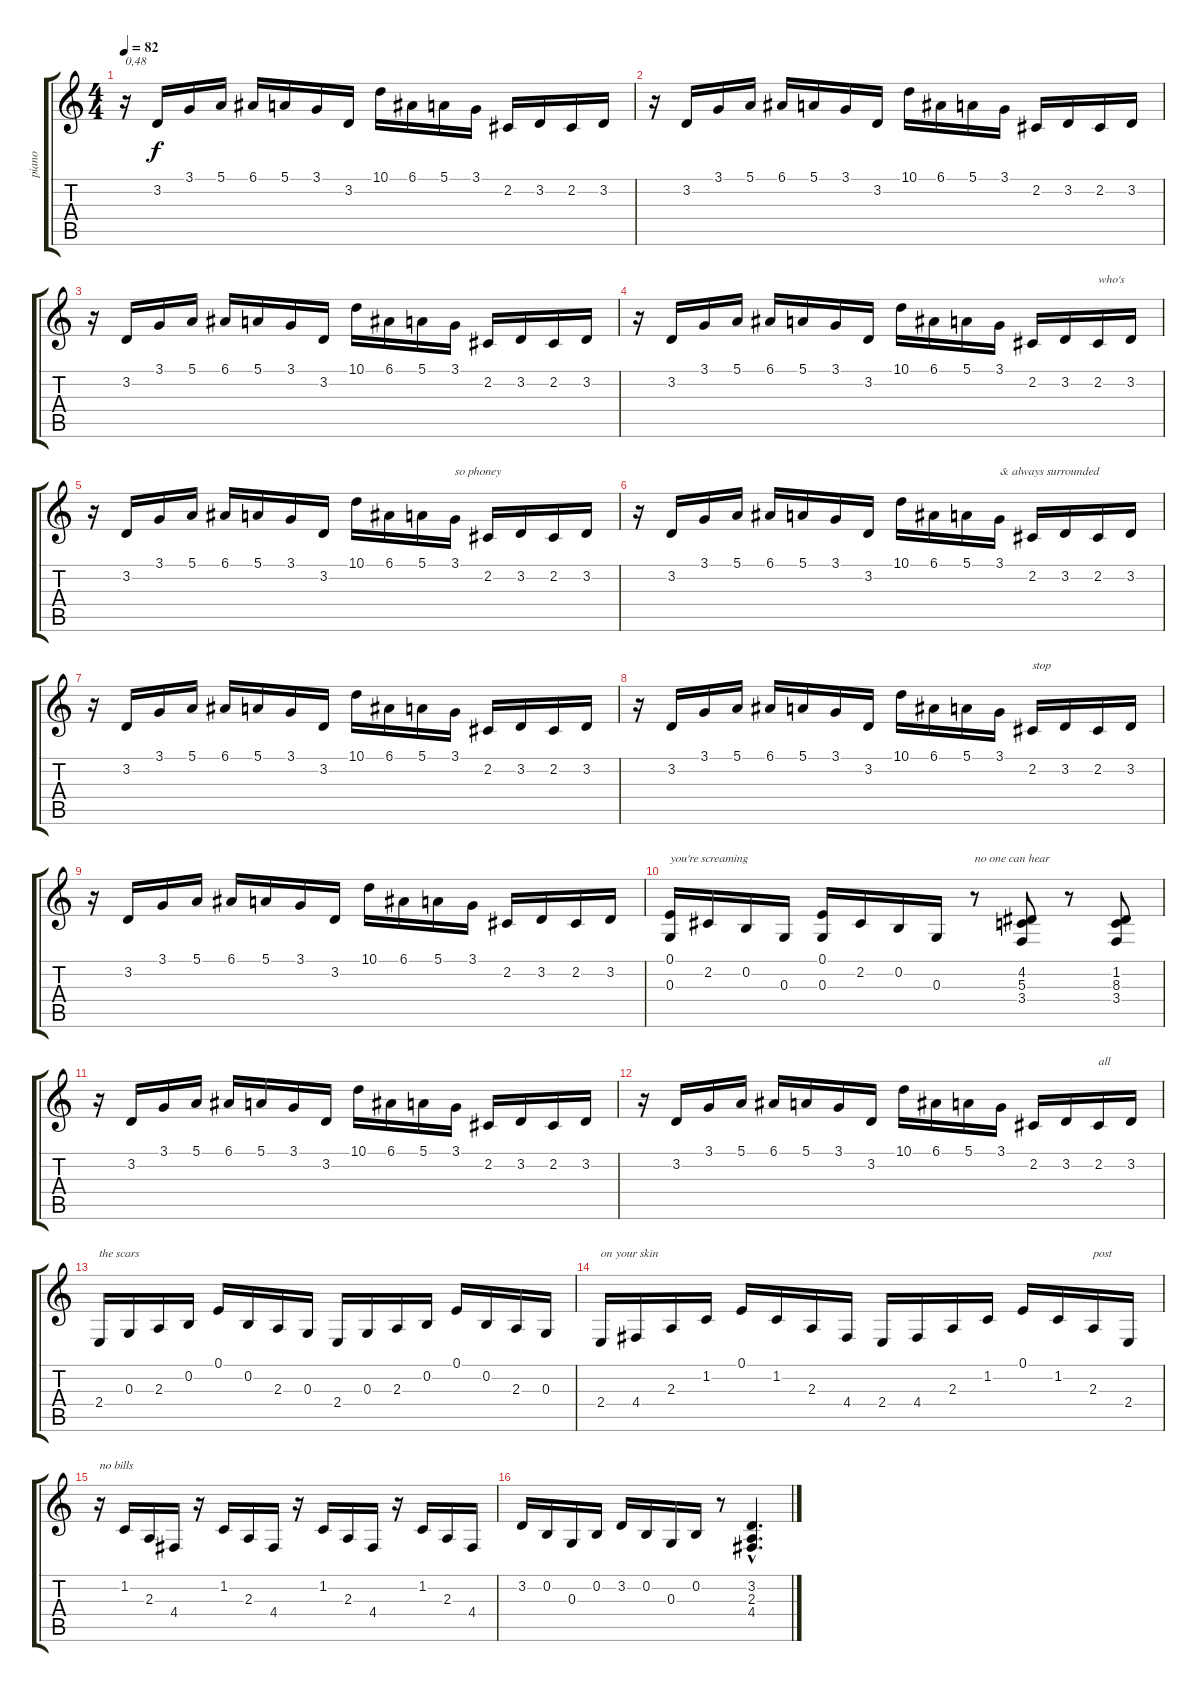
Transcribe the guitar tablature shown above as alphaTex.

\track ("piano" "piano") {instrument acousticgrandpiano}
\staff {score tabs}
\tuning (E4 B3 G3 D3 A2 E2) {hide}
\ts (4 4)
\tempo 82
\clef g2
\ks c
r.16{txt "0,48" dy f instrument acousticgrandpiano} 3.2.16 3.1.16 5.1.16 6.1.16 5.1.16 3.1.16 3.2.16 10.1.16 6.1.16 5.1.16 3.1.16 2.2.16 3.2.16 2.2.16 3.2.16 |
r.16 3.2.16 3.1.16 5.1.16 6.1.16 5.1.16 3.1.16 3.2.16 10.1.16 6.1.16 5.1.16 3.1.16 2.2.16 3.2.16 2.2.16 3.2.16 |
r.16 3.2.16 3.1.16 5.1.16 6.1.16 5.1.16 3.1.16 3.2.16 10.1.16 6.1.16 5.1.16 3.1.16 2.2.16 3.2.16 2.2.16 3.2.16 |
r.16 3.2.16 3.1.16 5.1.16 6.1.16 5.1.16 3.1.16 3.2.16 10.1.16 6.1.16 5.1.16 3.1.16 2.2.16 3.2.16 2.2.16{txt "who's"} 3.2.16 |
r.16 3.2.16 3.1.16 5.1.16 6.1.16 5.1.16 3.1.16 3.2.16 10.1.16 6.1.16 5.1.16 3.1.16{txt "so phoney"} 2.2.16 3.2.16 2.2.16 3.2.16 |
r.16 3.2.16 3.1.16 5.1.16 6.1.16 5.1.16 3.1.16 3.2.16 10.1.16 6.1.16 5.1.16 3.1.16{txt "& always surrounded"} 2.2.16 3.2.16 2.2.16 3.2.16 |
r.16 3.2.16 3.1.16 5.1.16 6.1.16 5.1.16 3.1.16 3.2.16 10.1.16 6.1.16 5.1.16 3.1.16 2.2.16 3.2.16 2.2.16 3.2.16 |
r.16 3.2.16 3.1.16 5.1.16 6.1.16 5.1.16 3.1.16 3.2.16 10.1.16 6.1.16 5.1.16 3.1.16 2.2.16{txt "stop"} 3.2.16 2.2.16 3.2.16 |
r.16 3.2.16 3.1.16 5.1.16 6.1.16 5.1.16 3.1.16 3.2.16 10.1.16 6.1.16 5.1.16 3.1.16 2.2.16 3.2.16 2.2.16 3.2.16 |
(0.1 0.3).16{txt "you're screaming"} 2.2.16 0.2.16 0.3.16 (0.1 0.3).16 2.2.16 0.2.16 0.3.16 r.8{txt "no one can hear"} (4.2 5.3 3.4).8 r.8 (1.2 8.3 3.4).8 |
r.16 3.2.16 3.1.16 5.1.16 6.1.16 5.1.16 3.1.16 3.2.16 10.1.16 6.1.16 5.1.16 3.1.16 2.2.16 3.2.16 2.2.16 3.2.16 |
r.16 3.2.16 3.1.16 5.1.16 6.1.16 5.1.16 3.1.16 3.2.16 10.1.16 6.1.16 5.1.16 3.1.16 2.2.16 3.2.16 2.2.16{txt "all"} 3.2.16 |
2.4.16{txt "the scars"} 0.3.16 2.3.16 0.2.16 0.1.16 0.2.16 2.3.16 0.3.16 2.4.16 0.3.16 2.3.16 0.2.16 0.1.16 0.2.16 2.3.16 0.3.16 |
2.4.16{txt "on your skin"} 4.4.16 2.3.16 1.2.16 0.1.16 1.2.16 2.3.16 4.4.16 2.4.16 4.4.16 2.3.16 1.2.16 0.1.16 1.2.16 2.3.16{txt "post"} 2.4.16 |
r.16{txt "no bills"} 1.2.16 2.3.16 4.4.16 r.16 1.2.16 2.3.16 4.4.16 r.16 1.2.16 2.3.16 4.4.16 r.16 1.2.16 2.3.16 4.4.16 |
3.2.16 0.2.16 0.3.16 0.2.16 3.2.16 0.2.16 0.3.16 0.2.16 r.8 (3.2{hac} 2.3{hac} 4.4{hac}).4{d}
